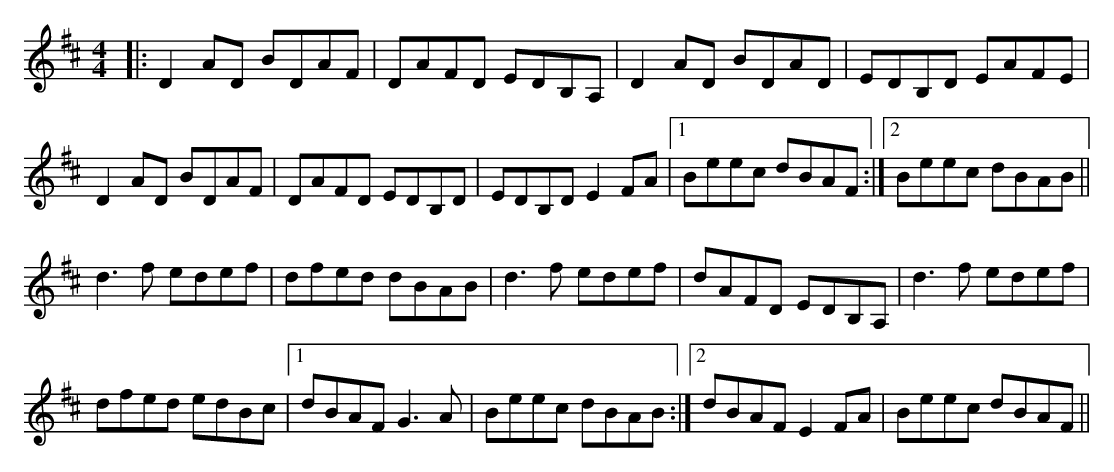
X:1
M:4/4
K:D
|:D2 AD BDAF|DAFD EDB,A,|D2 AD BDAD|EDB,D EAFE|
D2 AD BDAF|DAFD EDB,D|EDB,D E2 FA|1 Beec dBAF:|2 Beec dBAB||
d3f edef|dfed dBAB|d3f edef|dAFD EDB,A,|d3f edef|
dfed edBc|1 dBAF G3A|Beec dBAB:|2 dBAF E2 FA|Beec dBAF||
